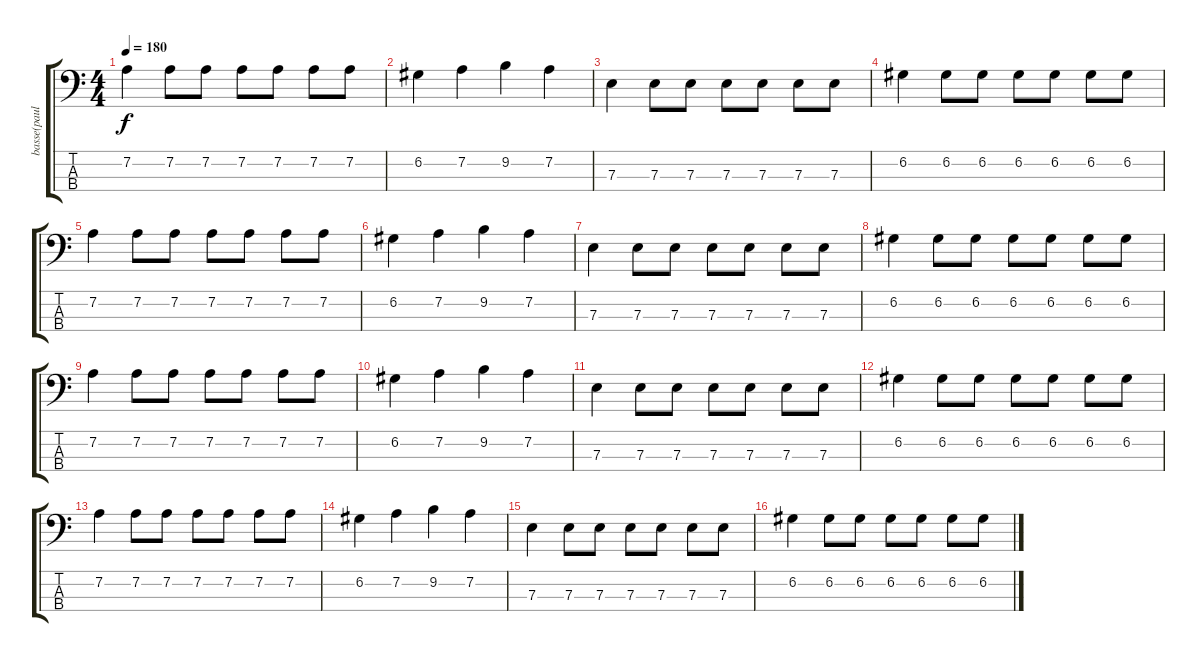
\track ("basse(paul)" "basse(paul") {instrument electricbasspick}
\staff {score tabs}
\tuning (G2 D2 A1 E1) {hide}
\ts (4 4)
\tempo 180
\clef f4
\ks c
7.2.4{dy f} 7.2.8 7.2.8 7.2.8 7.2.8 7.2.8 7.2.8 |
6.2.4 7.2.4 9.2.4 7.2.4 |
7.3.4 7.3.8 7.3.8 7.3.8 7.3.8 7.3.8 7.3.8 |
6.2.4 6.2.8 6.2.8 6.2.8 6.2.8 6.2.8 6.2.8 |
7.2.4 7.2.8 7.2.8 7.2.8 7.2.8 7.2.8 7.2.8 |
6.2.4 7.2.4 9.2.4 7.2.4 |
7.3.4 7.3.8 7.3.8 7.3.8 7.3.8 7.3.8 7.3.8 |
6.2.4 6.2.8 6.2.8 6.2.8 6.2.8 6.2.8 6.2.8 |
7.2.4 7.2.8 7.2.8 7.2.8 7.2.8 7.2.8 7.2.8 |
6.2.4 7.2.4 9.2.4 7.2.4 |
7.3.4 7.3.8 7.3.8 7.3.8 7.3.8 7.3.8 7.3.8 |
6.2.4 6.2.8 6.2.8 6.2.8 6.2.8 6.2.8 6.2.8 |
7.2.4 7.2.8 7.2.8 7.2.8 7.2.8 7.2.8 7.2.8 |
6.2.4 7.2.4 9.2.4 7.2.4 |
7.3.4 7.3.8 7.3.8 7.3.8 7.3.8 7.3.8 7.3.8 |
6.2.4 6.2.8 6.2.8 6.2.8 6.2.8 6.2.8 6.2.8
